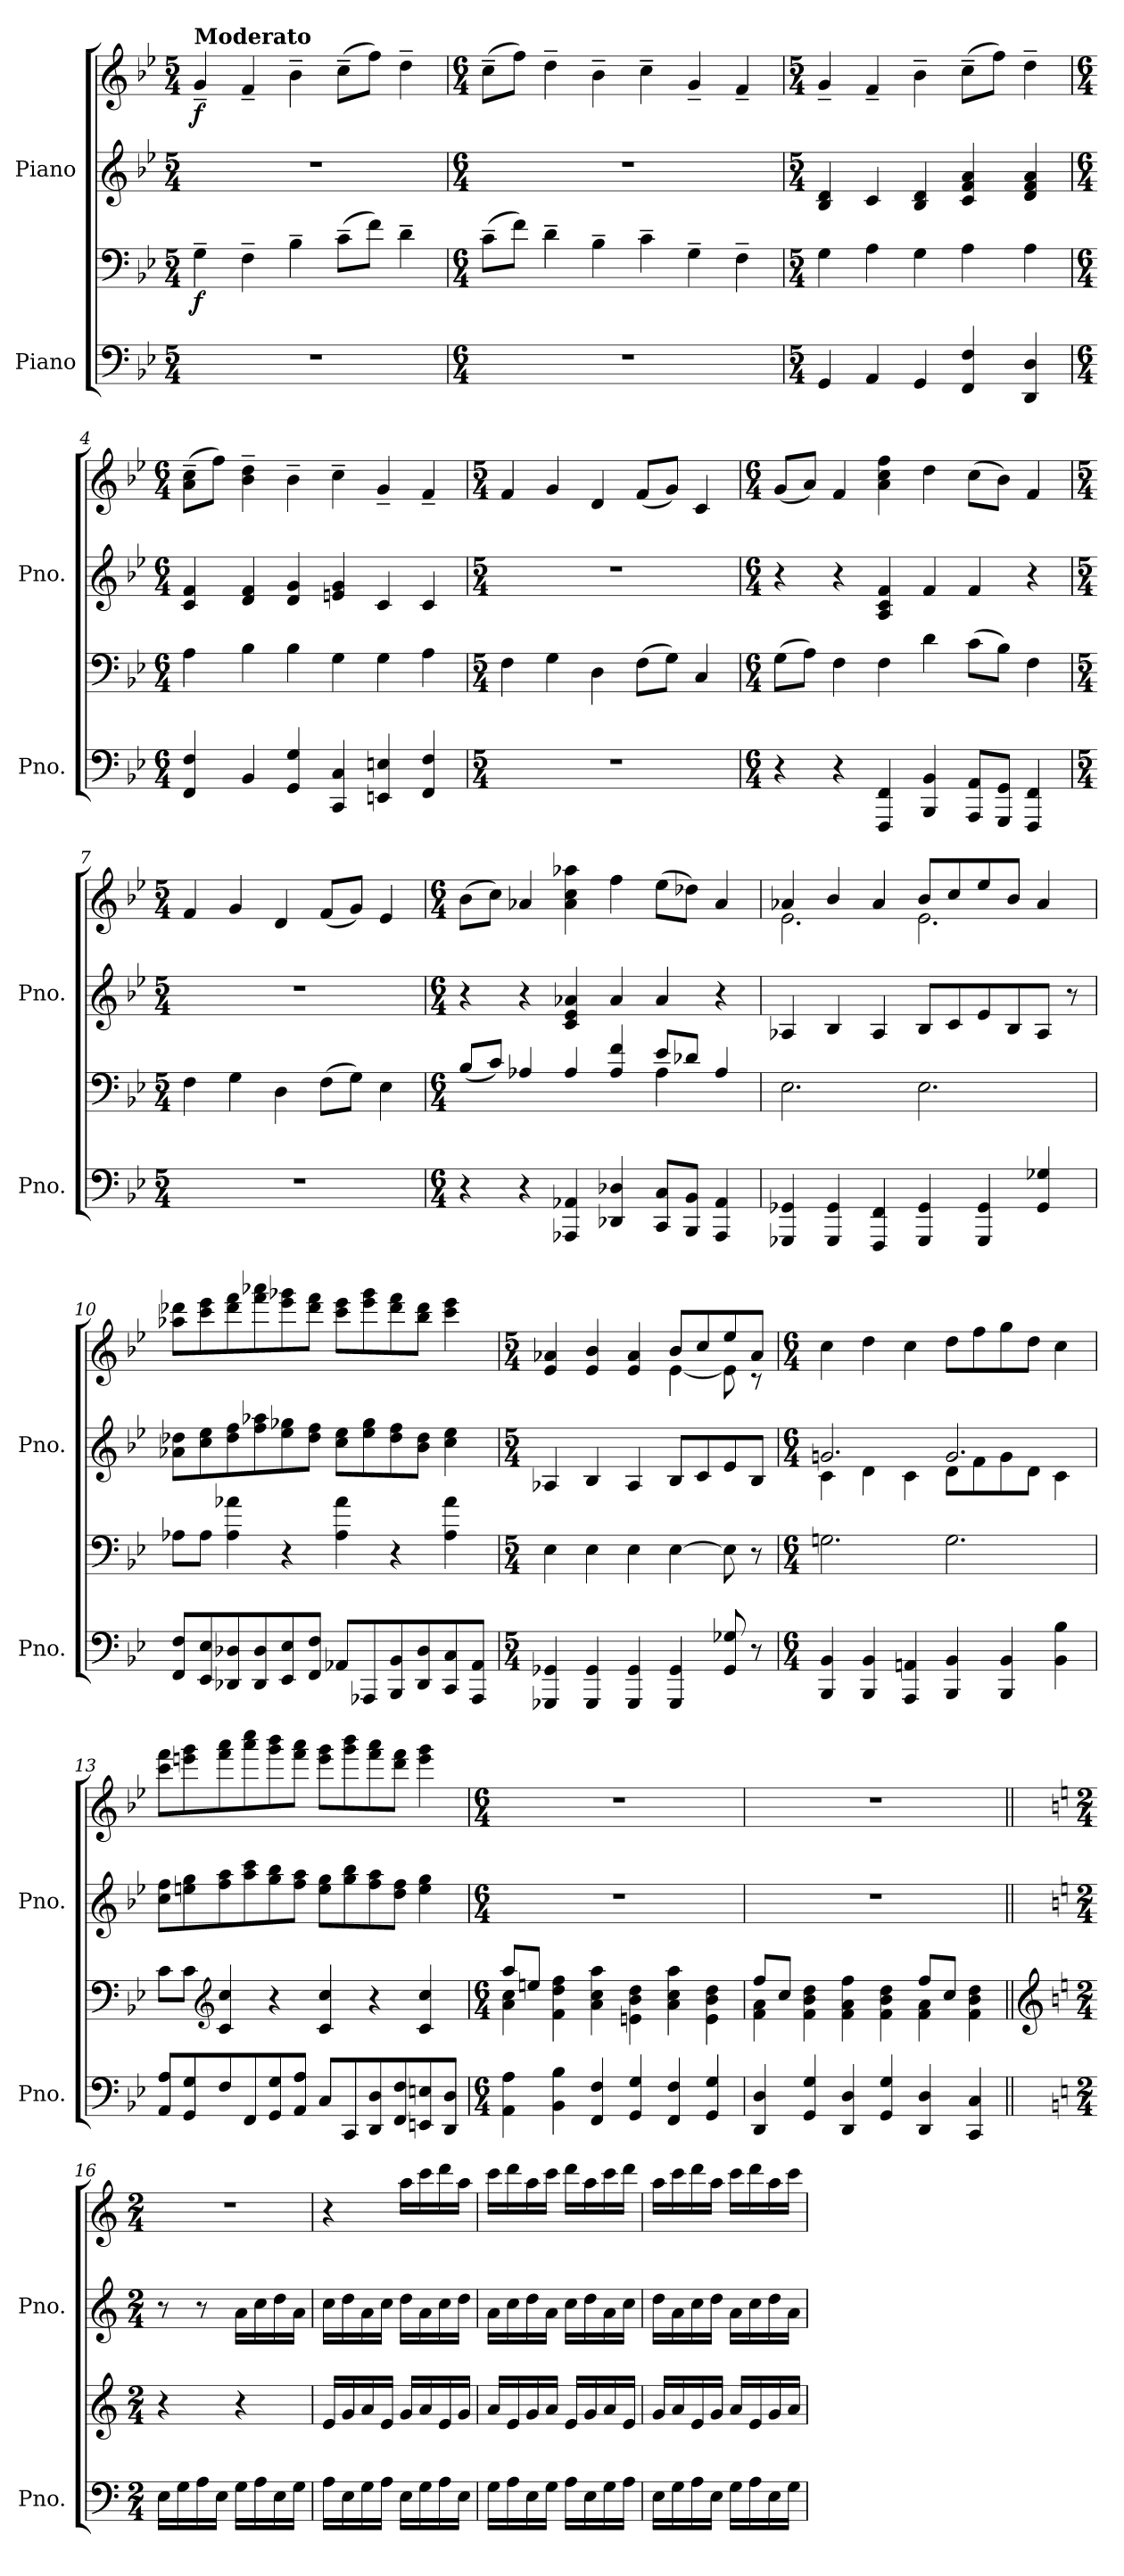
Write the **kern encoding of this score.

**kern	**kern	**dynam	**kern	**kern	**dynam
*part2	*part2	*part2	*part1	*part1	*part1
*staff4	*staff3	*staff3/4	*staff2	*staff1	*staff1/2
*I"Piano	*	*	*I"Piano	*	*
*I'Pno.	*	*	*I'Pno.	*	*
*clefF4	*clefF4	*	*clefG2	*clefG2	*
*k[b-e-]	*k[b-e-]	*	*k[b-e-]	*k[b-e-]	*
*M5/4	*M5/4	*	*M5/4	*M5/4	*
=1	=1	=1	=1	=1	=1
!	!	!	!	!LO:TX:a:B:t=Moderato	!
!	!	!LO:DY:b	!	!	!LO:DY:b
4%5r	4G~\	f	4%5r	4g~/	f
.	4F~\	.	.	4f~/	.
.	4B-~\	.	.	4b-~\	.
.	(>8c~\L	.	.	(>8cc~\L	.
.	8f\J)	.	.	8ff\J)	.
.	4d~\	.	.	4dd~\	.
=2	=2	=2	=2	=2	=2
*M6/4	*M6/4	*	*M6/4	*M6/4	*
1.r	(>8c~\L	.	1.r	(>8cc~\L	.
.	8f\J)	.	.	8ff\J)	.
.	4d~\	.	.	4dd~\	.
.	4B-~\	.	.	4b-~\	.
.	4c~\	.	.	4cc~\	.
.	4G~\	.	.	4g~/	.
.	4F~\	.	.	4f~/	.
=3	=3	=3	=3	=3	=3
*M5/4	*M5/4	*	*M5/4	*M5/4	*
4GG/	4G\	.	4B-/ 4d/	4g~/	.
4AA/	4A\	.	4c/	4f~/	.
4GG/	4G\	.	4B-/ 4d/	4b-~\	.
4FF/ 4F/	4A\	.	4c/ 4f/ 4a/	(>8cc~\L	.
.	.	.	.	8ff\J)	.
4DD/ 4D/	4A\	.	4d/ 4f/ 4a/	4dd~\	.
=4	=4	=4	=4	=4	=4
*M6/4	*M6/4	*	*M6/4	*M6/4	*
4FF/ 4F/	4A\	.	4c/ 4f/	(>8a\~ 8cc\~L	.
.	.	.	.	8ff\J)	.
4BB-/	4B-\	.	4d/ 4f/	4b-\~ 4dd\~	.
4GG/ 4G/	4B-\	.	4d/ 4g/	4b-~\	.
4CC/ 4C/	4G\	.	4en/ 4g/	4cc~\	.
4EEn/ 4En/	4G\	.	4c/	4g~/	.
4FF/ 4F/	4A\	.	4c/	4f~/	.
!!LO:LB:g=z
=5	=5	=5	=5	=5	=5
*M5/4	*M5/4	*	*M5/4	*M5/4	*
4%5r	4F\	.	4%5r	4f/	.
.	4G\	.	.	4g/	.
.	4D\	.	.	4d/	.
.	(>8F\L	.	.	(<8f/L	.
.	8G\J)	.	.	8g/J)	.
.	4C/	.	.	4c/	.
=6	=6	=6	=6	=6	=6
*M6/4	*M6/4	*	*M6/4	*M6/4	*
4r	(>8G\L	.	4r	(<8g/L	.
.	8A\J)	.	.	8a/J)	.
4r	4F\	.	4r	4f/	.
4FFF/ 4FF/	4F\	.	4A/ 4c/ 4f/	4a\ 4cc\ 4ff\	.
4BBB-/ 4BB-/	4d\	.	4f/	4dd\	.
8AAA/ 8AA/L	(>8c\L	.	4f/	(>8cc\L	.
8GGG/ 8GG/J	8B-\J)	.	.	8b-\J)	.
4FFF/ 4FF/	4F\	.	4r	4f/	.
=7	=7	=7	=7	=7	=7
*M5/4	*M5/4	*	*M5/4	*M5/4	*
4%5r	4F\	.	4%5r	4f/	.
.	4G\	.	.	4g/	.
.	4D\	.	.	4d/	.
.	(>8F\L	.	.	(<8f/L	.
.	8G\J)	.	.	8g/J)	.
.	4E-\	.	.	4e-/	.
=8	=8	=8	=8	=8	=8
*M6/4	*M6/4	*	*M6/4	*M6/4	*
*	*^	*	*	*	*
4r	(>8B-/L	4ryy	.	4r	(>8b-\L	.
.	8c/J)	.	.	.	8cc\J)	.
4r	4A-X/	4ryy	.	4r	4a-X/	.
4AAA-X/ 4AA-X/	4A-/	4ryy	.	4c/ 4e-/ 4a-X/	4a-\ 4cc\ 4aa-X\	.
4DD-X/ 4D-X/	4A-/ 4f/	4ryy	.	4a-/	4ff\	.
8CC/ 8C/L	8e-/L	4A-\	.	4a-/	(>8ee-\L	.
8BBB-/ 8BB-/J	8d-X/J	.	.	.	8dd-X\J)	.
4AAA-/ 4AA-/	4A-/	4ryy	.	4r	4a-/	.
*	*v	*v	*	*	*	*
!!LO:PB:g=z
=9	=9	=9	=9	=9	=9
*	*	*	*	*^	*
4GGG-X/ 4GG-X/	2.E-\	.	4A-X/	4a-X/	2.e-\	.
4GGG-/ 4GG-/	.	.	4B-/	4b-/	.	.
4FFF/ 4FF/	.	.	4A-/	4a-/	.	.
4GGG-/ 4GG-/	2.E-\	.	8B-/L	8b-/L	2.e-\	.
.	.	.	8c/	8cc/	.	.
4GGG-/ 4GG-/	.	.	8e-/	8ee-/	.	.
.	.	.	8B-/	8b-/J	.	.
4GG-/ 4G-X/	.	.	8A-/J	4a-/	.	.
.	.	.	8r	.	.	.
*	*	*	*	*v	*v	*
=10	=10	=10	=10	=10	=10
8FF/ 8F/L	8A-X\L	.	8a-X\ 8dd-X\L	8aa-X\ 8ddd-X\L	.
8EE-/ 8E-/	8A-\J	.	8cc\ 8ee-\	8ccc\ 8eee-\	.
8DD-X/ 8D-X/	4A-\ 4a-X\	.	8dd-\ 8ff\	8ddd-\ 8fff\	.
8DD-/ 8D-/	.	.	8ff\ 8aa-X\	8fff\ 8aaa-X\	.
8EE-/ 8E-/	4r	.	8ee-\ 8gg-X\	8eee-\ 8ggg-X\	.
8FF/ 8F/J	.	.	8dd-\ 8ff\J	8ddd-\ 8fff\J	.
8AA-X/L	4A-\ 4a-\	.	8cc\ 8ee-\L	8ccc\ 8eee-\L	.
8AAA-X/	.	.	8ee-\ 8gg-\	8eee-\ 8ggg-\	.
8BBB-/ 8BB-/	4r	.	8dd-\ 8ff\	8ddd-\ 8fff\	.
8DD-/ 8D-/	.	.	8b-\ 8dd-\J	8bb-\ 8ddd-\J	.
8CC/ 8C/	4A-\ 4a-\	.	4cc\ 4ee-\	4ccc\ 4eee-\	.
8AAA-/ 8AA-/J	.	.	.	.	.
!!LO:LB:g=z
=11	=11	=11	=11	=11	=11
*M5/4	*M5/4	*	*M5/4	*M5/4	*
*	*	*	*	*^	*
4GGG-X/ 4GG-X/	4E-\	.	4A-X/	4e-/ 4a-X/	4ryy	.
4GGG-/ 4GG-/	4E-\	.	4B-/	4e-/ 4b-/	4ryy	.
4GGG-/ 4GG-/	4E-\	.	4A-/	4e-/ 4a-/	4ryy	.
4GGG-/ 4GG-/	[4E-\	.	8B-/L	8b-/L	[4e-\	.
.	.	.	8c/	8cc/	.	.
8GG-/ 8G-X/	8E-\]	.	8e-/	8ee-/	8e-\]	.
8r	8r	.	8B-/J	8a-/J	8r	.
*	*	*	*	*v	*v	*
=12	=12	=12	=12	=12	=12
*M6/4	*M6/4	*	*M6/4	*M6/4	*
*	*	*	*^	*	*
4BBB-/ 4BB-/	2.Gn\	.	2.gn/	4c\	4cc\	.
4BBB-/ 4BB-/	.	.	.	4d\	4dd\	.
4AAA/ 4AAn/	.	.	.	4c\	4cc\	.
4BBB-/ 4BB-/	2.G\	.	2.g/	8d\L	8dd\L	.
.	.	.	.	8f\	8ff\	.
4BBB-/ 4BB-/	.	.	.	8g\	8gg\	.
.	.	.	.	8d\J	8dd\J	.
4BB-\ 4B-\	.	.	.	4c\	4cc\	.
*	*	*	*v	*v	*	*
!!LO:LB:g=z
=13	=13	=13	=13	=13	=13
8AA/ 8A/L	8c\L	.	8cc\ 8ff\L	8ccc\ 8fff\L	.
8GG/ 8G/	8c\J	.	8een\ 8gg\	8eeen\ 8ggg\	.
*	*clefG2	*	*	*	*
8F/	4c/ 4cc/	.	8ff\ 8aa\	8fff\ 8aaa\	.
8FF/	.	.	8aa\ 8ccc\	8aaa\ 8cccc\	.
8GG/ 8G/	4r	.	8gg\ 8bb-\	8ggg\ 8bbb-\	.
8AA/ 8A/J	.	.	8ff\ 8aa\J	8fff\ 8aaa\J	.
8C/L	4c/ 4cc/	.	8ee\ 8gg\L	8eee\ 8ggg\L	.
8CC/	.	.	8gg\ 8bb-\	8ggg\ 8bbb-\	.
8DD/ 8D/	4r	.	8ff\ 8aa\	8fff\ 8aaa\	.
8FF/ 8F/	.	.	8dd\ 8ff\J	8ddd\ 8fff\J	.
8EEn/ 8En/	4c/ 4cc/	.	4ee\ 4gg\	4eee\ 4ggg\	.
8DD/ 8D/J	.	.	.	.	.
=14	=14	=14	=14	=14	=14
*M6/4	*M6/4	*	*M6/4	*M6/4	*
*	*	*	*	*MM115	*
*	*^	*	*	*	*
!	!	!	!	!	!LO:TX:t=Rall.	!
*	*	*	*	*	*^	*
4AA\ 4A\	8aa/L	4a\ 4cc\	.	1.r	1.r	2ryy	.
.	8een/J	.	.	.	.	.	.
4BB-\ 4B-\	4ryy	4f\ 4dd\ 4ff\	.	.	.	.	.
*	*	*	*	*	*MM110	*	*
4FF/ 4F/	2ryy	4a\ 4cc\ 4aa\	.	.	.	1ryy	.
4GG/ 4G/	.	4en\ 4b-\ 4dd\	.	.	.	.	.
4FF/ 4F/	4ryy	4a\ 4cc\ 4aa\	.	.	.	.	.
4GG/ 4G/	4ryy	4e\ 4b-\ 4dd\	.	.	.	.	.
=15	=15	=15	=15	=15	=15	=15	=15
*	*	*	*	*	*MM105	*	*
4DD/ 4D/	8ff/L	4f\ 4a\	.	1.r	1.r	1ryy	.
.	8cc/J	.	.	.	.	.	.
4GG/ 4G/	4ryy	4f\ 4b-\ 4dd\	.	.	.	.	.
4DD/ 4D/	4ryy	4f\ 4a\ 4ff\	.	.	.	.	.
4GG/ 4G/	4ryy	4f\ 4b-\ 4dd\	.	.	.	.	.
*	*	*	*	*	*MM95	*	*
4DD/ 4D/	8ff/L	4f\ 4a\	.	.	.	2ryy	.
.	8cc/J	.	.	.	.	.	.
4CC/ 4C/	4ryy	4f\ 4b-\ 4dd\	.	.	.	.	.
*	*v	*v	*	*	*v	*v	*
!!LO:PB:g=z
=16||	=16||	=16||	=16||	=16||	=16||
*	*clefG2	*	*	*	*
*k[]	*k[]	*	*k[]	*k[]	*
*M2/4	*M2/4	*	*M2/4	*M2/4	*
*	*	*	*	*MM120	*
16E\LL	4r	.	8r	2r	.
16G\	.	.	.	.	.
16A\	.	.	8r	.	.
16E\JJ	.	.	.	.	.
16G\LL	4r	.	16a\LL	.	.
16A\	.	.	16cc\	.	.
16E\	.	.	16dd\	.	.
16G\JJ	.	.	16a\JJ	.	.
=17	=17	=17	=17	=17	=17
16A\LL	16e/LL	.	16cc\LL	4r	.
16E\	16g/	.	16dd\	.	.
16G\	16a/	.	16a\	.	.
16A\JJ	16e/JJ	.	16cc\JJ	.	.
16E\LL	16g/LL	.	16dd\LL	16aa\LL	.
16G\	16a/	.	16a\	16ccc\	.
16A\	16e/	.	16cc\	16ddd\	.
16E\JJ	16g/JJ	.	16dd\JJ	16aa\JJ	.
=18	=18	=18	=18	=18	=18
16G\LL	16a/LL	.	16a\LL	16ccc\LL	.
16A\	16e/	.	16cc\	16ddd\	.
16E\	16g/	.	16dd\	16aa\	.
16G\JJ	16a/JJ	.	16a\JJ	16ccc\JJ	.
16A\LL	16e/LL	.	16cc\LL	16ddd\LL	.
16E\	16g/	.	16dd\	16aa\	.
16G\	16a/	.	16a\	16ccc\	.
16A\JJ	16e/JJ	.	16cc\JJ	16ddd\JJ	.
=19	=19	=19	=19	=19	=19
16E\LL	16g/LL	.	16dd\LL	16aa\LL	.
16G\	16a/	.	16a\	16ccc\	.
16A\	16e/	.	16cc\	16ddd\	.
16E\JJ	16g/JJ	.	16dd\JJ	16aa\JJ	.
16G\LL	16a/LL	.	16a\LL	16ccc\LL	.
16A\	16e/	.	16cc\	16ddd\	.
16E\	16g/	.	16dd\	16aa\	.
16G\JJ	16a/JJ	.	16a\JJ	16ccc\JJ	.
=	=	=	=	=	=
*-	*-	*-	*-	*-	*-
